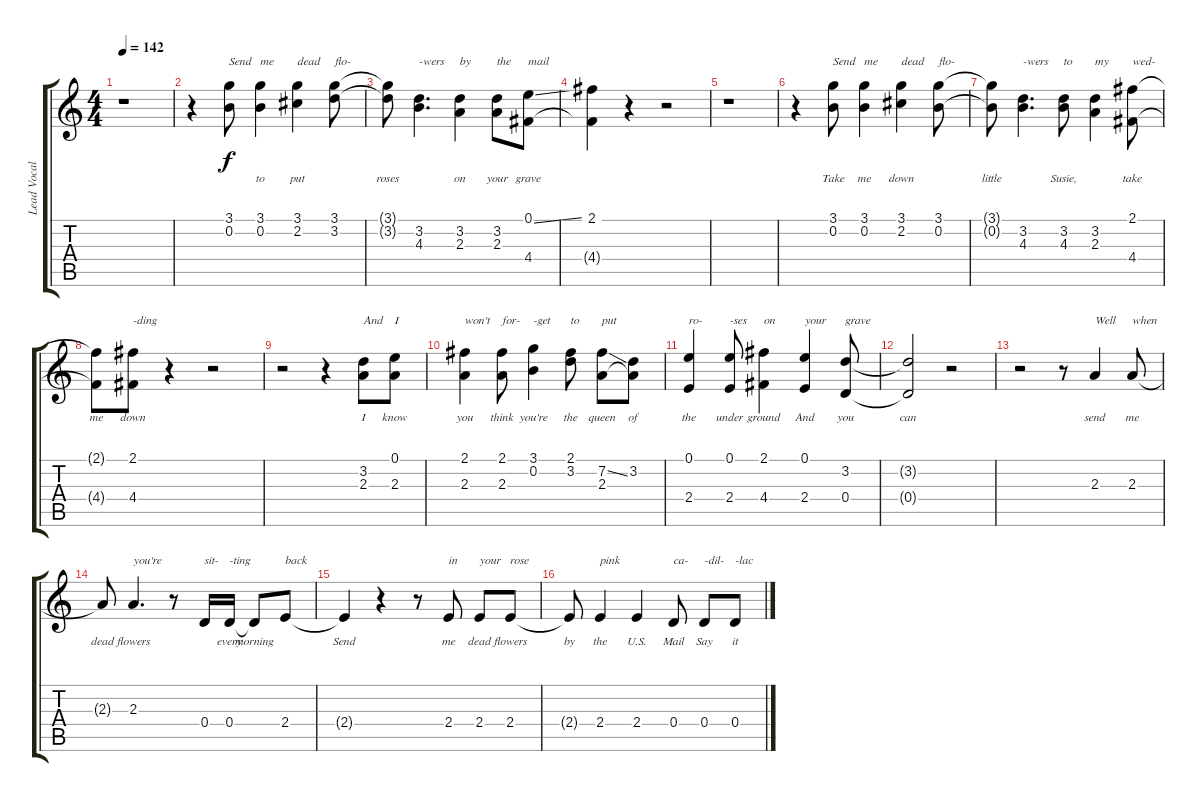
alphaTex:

\track ("Lead Vocal" "Lead Vocal") {instrument voiceoohs}
\staff {score tabs}
\tuning (E5 B4 G4 D4 A3 E3) {hide}
\ts (4 4)
\tempo 142
\clef g2
\ks c
r.1{dy f} |
r.4 (3.1 0.2).8{txt "Send" lyrics (0 "") lyrics (1 "") lyrics (2 "") lyrics (3 "") lyrics (4 "")} (3.1 0.2).4{txt "me" lyrics (0 "to") lyrics (1 "") lyrics (2 "") lyrics (3 "") lyrics (4 "")} (3.1 2.2).4{txt "dead" lyrics (0 "put") lyrics (1 "") lyrics (2 "") lyrics (3 "") lyrics (4 "")} (3.1 3.2).8{txt "flo-" lyrics (0 "") lyrics (1 "") lyrics (2 "") lyrics (3 "") lyrics (4 "")} |
(3.1{t} 3.2{t}).8{lyrics (0 "roses") lyrics (1 "") lyrics (2 "") lyrics (3 "") lyrics (4 "")} (3.2 4.3).4{d txt "-wers" lyrics (0 "") lyrics (1 "") lyrics (2 "") lyrics (3 "") lyrics (4 "")} (3.2 2.3).4{txt "by" lyrics (0 "on") lyrics (1 "") lyrics (2 "") lyrics (3 "") lyrics (4 "")} (3.2 2.3).8{txt "the" lyrics (0 "your") lyrics (1 "") lyrics (2 "") lyrics (3 "") lyrics (4 "")} (0.1{ss} 4.4).8{txt "mail" lyrics (0 "grave") lyrics (1 "") lyrics (2 "") lyrics (3 "") lyrics (4 "")} |
(2.1 4.4{t}).4{lyrics (0 "") lyrics (1 "") lyrics (2 "") lyrics (3 "") lyrics (4 "")} r.4 r.2 |
r.1 |
r.4 (3.1 0.2).8{txt "Send" lyrics (0 "Take") lyrics (1 "") lyrics (2 "") lyrics (3 "") lyrics (4 "")} (3.1 0.2).4{txt "me" lyrics (0 "me") lyrics (1 "") lyrics (2 "") lyrics (3 "") lyrics (4 "")} (3.1 2.2).4{txt "dead" lyrics (0 "down") lyrics (1 "") lyrics (2 "") lyrics (3 "") lyrics (4 "")} (3.1 0.2).8{txt "flo-" lyrics (0 "") lyrics (1 "") lyrics (2 "") lyrics (3 "") lyrics (4 "")} |
(3.1{t} 0.2{t}).8{lyrics (0 "little") lyrics (1 "") lyrics (2 "") lyrics (3 "") lyrics (4 "")} (3.2 4.3).4{d txt "-wers" lyrics (0 "") lyrics (1 "") lyrics (2 "") lyrics (3 "") lyrics (4 "")} (3.2 4.3).8{txt "to" lyrics (0 "Susie,") lyrics (1 "") lyrics (2 "") lyrics (3 "") lyrics (4 "")} (3.2 2.3).4{txt "my" lyrics (0 "") lyrics (1 "") lyrics (2 "") lyrics (3 "") lyrics (4 "")} (2.1 4.4).8{txt "wed-" lyrics (0 "take") lyrics (1 "") lyrics (2 "") lyrics (3 "") lyrics (4 "")} |
(2.1{t} 4.4{t}).8{lyrics (0 "me") lyrics (1 "") lyrics (2 "") lyrics (3 "") lyrics (4 "")} (2.1 4.4).8{txt "-ding" lyrics (0 "down") lyrics (1 "") lyrics (2 "") lyrics (3 "") lyrics (4 "")} r.4 r.2 |
r.2 r.4 (3.2 2.3).8{txt "And" lyrics (0 "I") lyrics (1 "") lyrics (2 "") lyrics (3 "") lyrics (4 "")} (0.1 2.3).8{txt "I" lyrics (0 "know") lyrics (1 "") lyrics (2 "") lyrics (3 "") lyrics (4 "")} |
(2.1 2.3).4{txt "won't" lyrics (0 "you") lyrics (1 "") lyrics (2 "") lyrics (3 "") lyrics (4 "")} (2.1 2.3).8{txt "for-" lyrics (0 "think") lyrics (1 "") lyrics (2 "") lyrics (3 "") lyrics (4 "")} (3.1 0.2).4{txt "-get" lyrics (0 "you're") lyrics (1 "") lyrics (2 "") lyrics (3 "") lyrics (4 "")} (2.1 3.2).8{txt "to" lyrics (0 "the") lyrics (1 "") lyrics (2 "") lyrics (3 "") lyrics (4 "")} (7.2{ss} 2.3).8{txt "put" lyrics (0 "queen") lyrics (1 "") lyrics (2 "") lyrics (3 "") lyrics (4 "")} (3.2 2.3{t}).8{lyrics (0 "of") lyrics (1 "") lyrics (2 "") lyrics (3 "") lyrics (4 "")} |
(0.1 2.4).4{txt "ro-" lyrics (0 "the") lyrics (1 "") lyrics (2 "") lyrics (3 "") lyrics (4 "")} (0.1 2.4).8{txt "-ses" lyrics (0 "under") lyrics (1 "") lyrics (2 "") lyrics (3 "") lyrics (4 "")} (2.1 4.4).4{txt "on" lyrics (0 "ground") lyrics (1 "") lyrics (2 "") lyrics (3 "") lyrics (4 "")} (0.1 2.4).4{txt "your" lyrics (0 "And") lyrics (1 "") lyrics (2 "") lyrics (3 "") lyrics (4 "")} (3.2 0.4).8{txt "grave" lyrics (0 "you") lyrics (1 "") lyrics (2 "") lyrics (3 "") lyrics (4 "")} |
(3.2{t} 0.4{t}).2{lyrics (0 "can") lyrics (1 "") lyrics (2 "") lyrics (3 "") lyrics (4 "")} r.2 |
r.2 r.8 2.3.4{txt "Well" lyrics (0 "send") lyrics (1 "") lyrics (2 "") lyrics (3 "") lyrics (4 "")} 2.3.8{txt "when" lyrics (0 "me") lyrics (1 "") lyrics (2 "") lyrics (3 "") lyrics (4 "")} |
2.3{t}.8{lyrics (0 "dead") lyrics (1 "") lyrics (2 "") lyrics (3 "") lyrics (4 "")} 2.3.4{d txt "you're" lyrics (0 "flowers") lyrics (1 "") lyrics (2 "") lyrics (3 "") lyrics (4 "")} r.8 0.4.16{txt "sit-" lyrics (0 "") lyrics (1 "") lyrics (2 "") lyrics (3 "") lyrics (4 "")} 0.4.16{txt "-ting" lyrics (0 "every") lyrics (1 "") lyrics (2 "") lyrics (3 "") lyrics (4 "")} 0.4{t}.8{lyrics (0 "morning") lyrics (1 "") lyrics (2 "") lyrics (3 "") lyrics (4 "")} 2.4.8{txt "back" lyrics (0 "") lyrics (1 "") lyrics (2 "") lyrics (3 "") lyrics (4 "")} |
2.4{t}.4{lyrics (0 "Send") lyrics (1 "") lyrics (2 "") lyrics (3 "") lyrics (4 "")} r.4 r.8 2.4.8{txt "in" lyrics (0 "me") lyrics (1 "") lyrics (2 "") lyrics (3 "") lyrics (4 "")} 2.4.8{txt "your" lyrics (0 "dead") lyrics (1 "") lyrics (2 "") lyrics (3 "") lyrics (4 "")} 2.4.8{txt "rose" lyrics (0 "flowers") lyrics (1 "") lyrics (2 "") lyrics (3 "") lyrics (4 "")} |
2.4{t}.8{lyrics (0 "by") lyrics (1 "") lyrics (2 "") lyrics (3 "") lyrics (4 "")} 2.4.4{txt "pink" lyrics (0 "the") lyrics (1 "") lyrics (2 "") lyrics (3 "") lyrics (4 "")} 2.4.4{lyrics (0 "U.S.") lyrics (1 "") lyrics (2 "") lyrics (3 "") lyrics (4 "")} 0.4.8{txt "ca-" lyrics (0 "Mail") lyrics (1 "") lyrics (2 "") lyrics (3 "") lyrics (4 "")} 0.4.8{txt "-dil-" lyrics (0 "Say") lyrics (1 "") lyrics (2 "") lyrics (3 "") lyrics (4 "")} 0.4.8{txt "-lac" lyrics (0 "it") lyrics (1 "") lyrics (2 "") lyrics (3 "") lyrics (4 "")}
